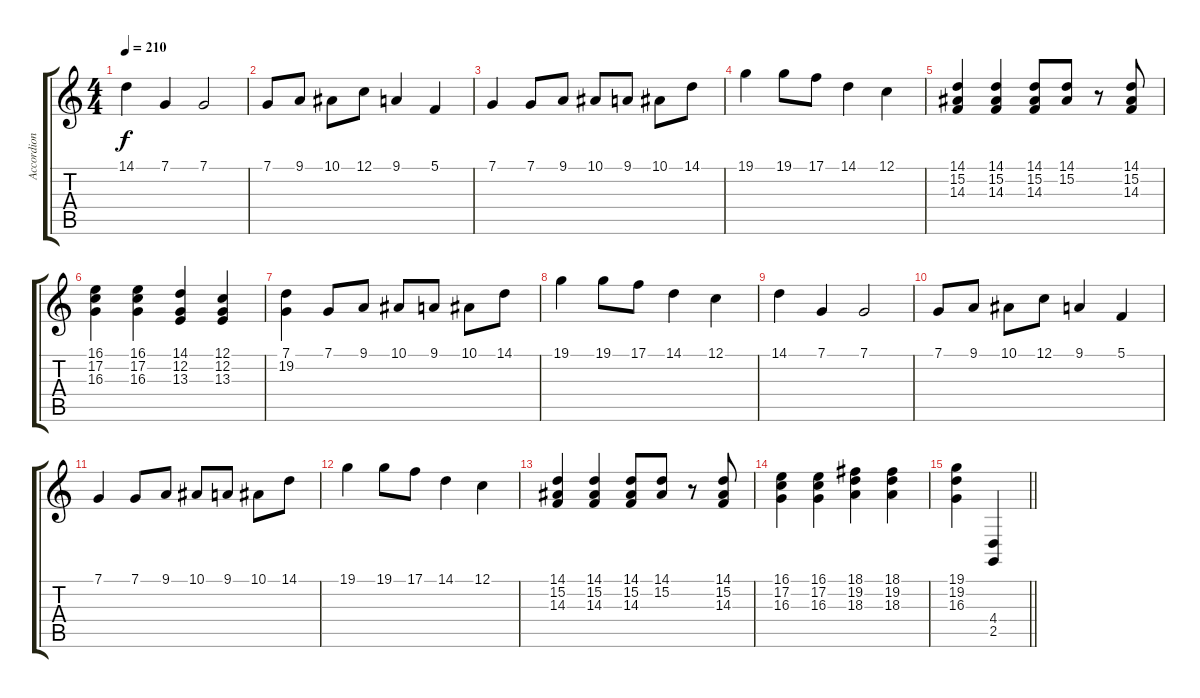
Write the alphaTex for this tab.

\track ("Accordion" "Accordion") {instrument accordion}
\staff {score tabs}
\tuning (C4 G3 Eb3 Bb2 F2 C2) {hide}
\ts (4 4)
\tempo 210
\clef g2
\ks c
14.1.4{dy f} 7.1.4 7.1.2 |
7.1.8 9.1.8 10.1.8 12.1.8 9.1.4 5.1.4 |
7.1.4 7.1.8 9.1.8 10.1.8 9.1.8 10.1.8 14.1.8 |
19.1.4 19.1.8 17.1.8 14.1.4 12.1.4 |
(14.1 15.2 14.3).4 (14.1 15.2 14.3).4 (14.1 15.2 14.3).8 (14.1 15.2).8 r.8 (14.1 15.2 14.3).8 |
(16.1 17.2 16.3).4 (16.1 17.2 16.3).4 (14.1 12.2 13.3).4 (12.1 12.2 13.3).4 |
(7.1 19.2).4 7.1.8 9.1.8 10.1.8 9.1.8 10.1.8 14.1.8 |
19.1.4 19.1.8 17.1.8 14.1.4 12.1.4 |
14.1.4 7.1.4 7.1.2 |
7.1.8 9.1.8 10.1.8 12.1.8 9.1.4 5.1.4 |
7.1.4 7.1.8 9.1.8 10.1.8 9.1.8 10.1.8 14.1.8 |
19.1.4 19.1.8 17.1.8 14.1.4 12.1.4 |
(14.1 15.2 14.3).4 (14.1 15.2 14.3).4 (14.1 15.2 14.3).8 (14.1 15.2).8 r.8 (14.1 15.2 14.3).8 |
(16.1 17.2 16.3).4 (16.1 17.2 16.3).4 (18.1 19.2 18.3).4 (18.1 19.2 18.3).4 |
\barLineRight lightlight
(19.1 19.2 16.3).4 (4.4 2.5).4
